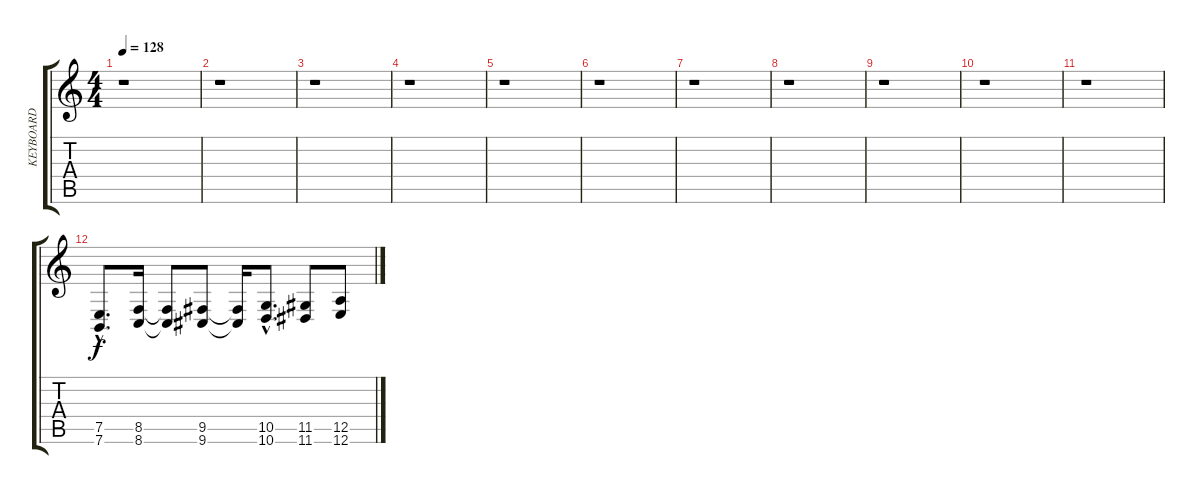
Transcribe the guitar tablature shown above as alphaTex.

\track ("KEYBOARD" "KEYBOARD") {instrument synthbrass2}
\staff {score tabs}
\tuning (E4 B3 G3 D3 A2 E2) {hide}
\ts (4 4)
\tempo 128
\clef g2
\ks c
r.1{dy f} |
r.1 |
r.1 |
r.1 |
r.1 |
r.1 |
r.1 |
r.1 |
r.1 |
r.1 |
r.1 |
(7.5{hac} 7.6{hac}).8{d instrument lead8bassandlead} (8.5 8.6).16 (8.5{t} 8.6{t}).8 (9.5 9.6).8 (9.5{t} 9.6{t}).16 (10.5{hac} 10.6{hac}).8{d} (11.5 11.6).8 (12.5 12.6).8
